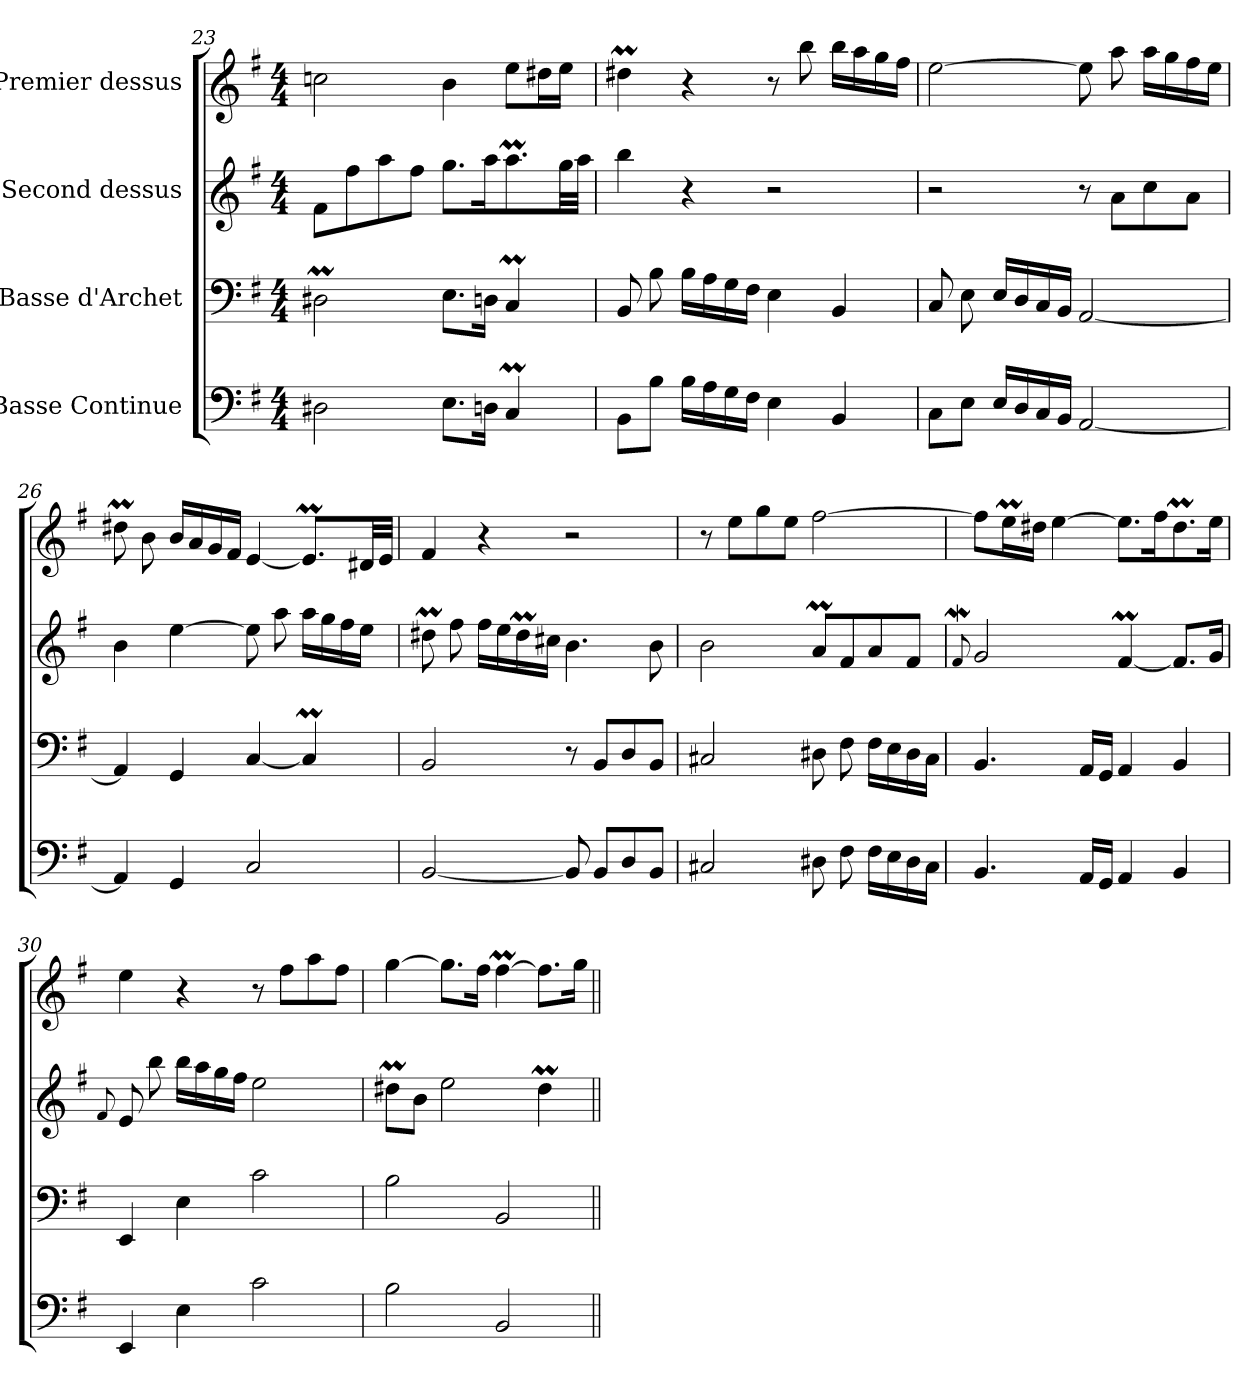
**kern	**kern	**kern	**kern
*part4	*part3	*part2	*part1
*staff4	*staff3	*staff2	*staff1
*I"Basse Continue	*I"Basse d'Archet	*I"Second dessus	*I"Premier dessus
*clefF4	*clefF4	*clefG2	*clefG2
*k[f#]	*k[f#]	*k[f#]	*k[f#]
*G:	*G:	*G:	*G:
*M4/4	*M4/4	*M4/4	*M4/4
=23	=23	=23	=23
2D#X\	2D#Xm\	8f#\L	2ccn\
.	.	8ff#\	.
.	.	8aa\	.
.	.	8ff#\J	.
8.E\L	8.E\L	8.gg\L	4b\
16Dn\Jk	16Dn\Jk	16aa\k	.
4CM/	4CM/	8.aaM\	8ee\L
.	.	.	16dd#X\L
.	.	32gg\LL	16ee\JJ
.	.	32aa\JJJ	.
=24	=24	=24	=24
8BB\L	8BB/	4bb\	4dd#Xm\
8B\J	8B\	.	.
16B\LL	16B\LL	4r	4r
16A\	16A\	.	.
16G\	16G\	.	.
16F#\JJ	16F#\JJ	.	.
4E\	4E\	2r	8r
.	.	.	8bb\
4BB/	4BB/	.	16bb\LL
.	.	.	16aa\
.	.	.	16gg\
.	.	.	16ff#\JJ
!!LO:LB:g=z
=25	=25	=25	=25
8C\L	8C/	2r	[2ee\
8E\J	8E\	.	.
16E/LL	16E/LL	.	.
16D/	16D/	.	.
16C/	16C/	.	.
16BB/JJ	16BB/JJ	.	.
[2AA/	[2AA/	8r	8ee\]
.	.	8a\L	8aa\
.	.	8cc\	16aa\LL
.	.	.	16gg\
.	.	8a\J	16ff#\
.	.	.	16ee\JJ
=26	=26	=26	=26
4AA/]	4AA/]	4b\	8dd#Xm\
.	.	.	8b\
4GG/	4GG/	[4ee\	16b/LL
.	.	.	16a/
.	.	.	16g/
.	.	.	16f#/JJ
2C/	[4C/	8ee\]	[4e/
.	.	8aa\	.
.	4CM/]	16aa\LL	8.eM/L]
.	.	16gg\	.
.	.	16ff#\	.
.	.	16ee\JJ	32d#X/LL
.	.	.	32e/JJJ
=27	=27	=27	=27
[2BB/	2BB/	8dd#Xm\	4f#/
.	.	8ff#\	.
.	.	16ff#\LL	4r
.	.	16ee\	.
.	.	16dd#m\	.
.	.	16cc#X\JJ	.
8BB/]	8r	4.b\	2r
8BB/L	8BB/L	.	.
8D/	8D/	.	.
8BB/J	8BB/J	8b\	.
=28	=28	=28	=28
2C#X/	2C#X/	2b\	8r
.	.	.	8ee\L
.	.	.	8gg\
.	.	.	8ee\J
8D#X\	8D#X\	8aM/L	[2ff#\
8F#\	8F#\	8f#/	.
16F#\LL	16F#\LL	8a/	.
16E\	16E\	.	.
16D#\	16D#\	8f#/J	.
16C#\JJ	16C#\JJ	.	.
!!LO:LB:g=z
=29	=29	=29	=29
.	.	8qqf#W/	.
4.BB/	4.BB/	2g/	8ff#\L]
.	.	.	16eeM\L
.	.	.	16dd#X\JJ
.	.	.	[4ee\
16AA/LL	16AA/LL	.	.
16GG/JJ	16GG/JJ	.	.
4AA/	4AA/	[4f#m/	8.ee\L]
.	.	.	16ff#\k
4BB/	4BB/	8.f#/L]	8.dd#m\
.	.	16g/Jk	16ee\Jk
=30	=30	=30	=30
.	.	8qqf#/	.
4EE/	4EE/	8e/	4ee\
.	.	8bb\	.
4E\	4E\	16bb\LL	4r
.	.	16aa\	.
.	.	16gg\	.
.	.	16ff#\JJ	.
2c\	2c\	2ee\	8r
.	.	.	8ff#\L
.	.	.	8aa\
.	.	.	8ff#\J
=31	=31	=31	=31
2B\	2B\	8dd#Xm\L	[4gg\
.	.	8b\J	.
.	.	2ee\	8.gg\L]
.	.	.	16ff#\Jk
2BB/	2BB/	.	[4ff#m\
.	.	4dd#m\	8.ff#\L]
.	.	.	16gg\Jk
=||	=||	=||	=||
*-	*-	*-	*-
